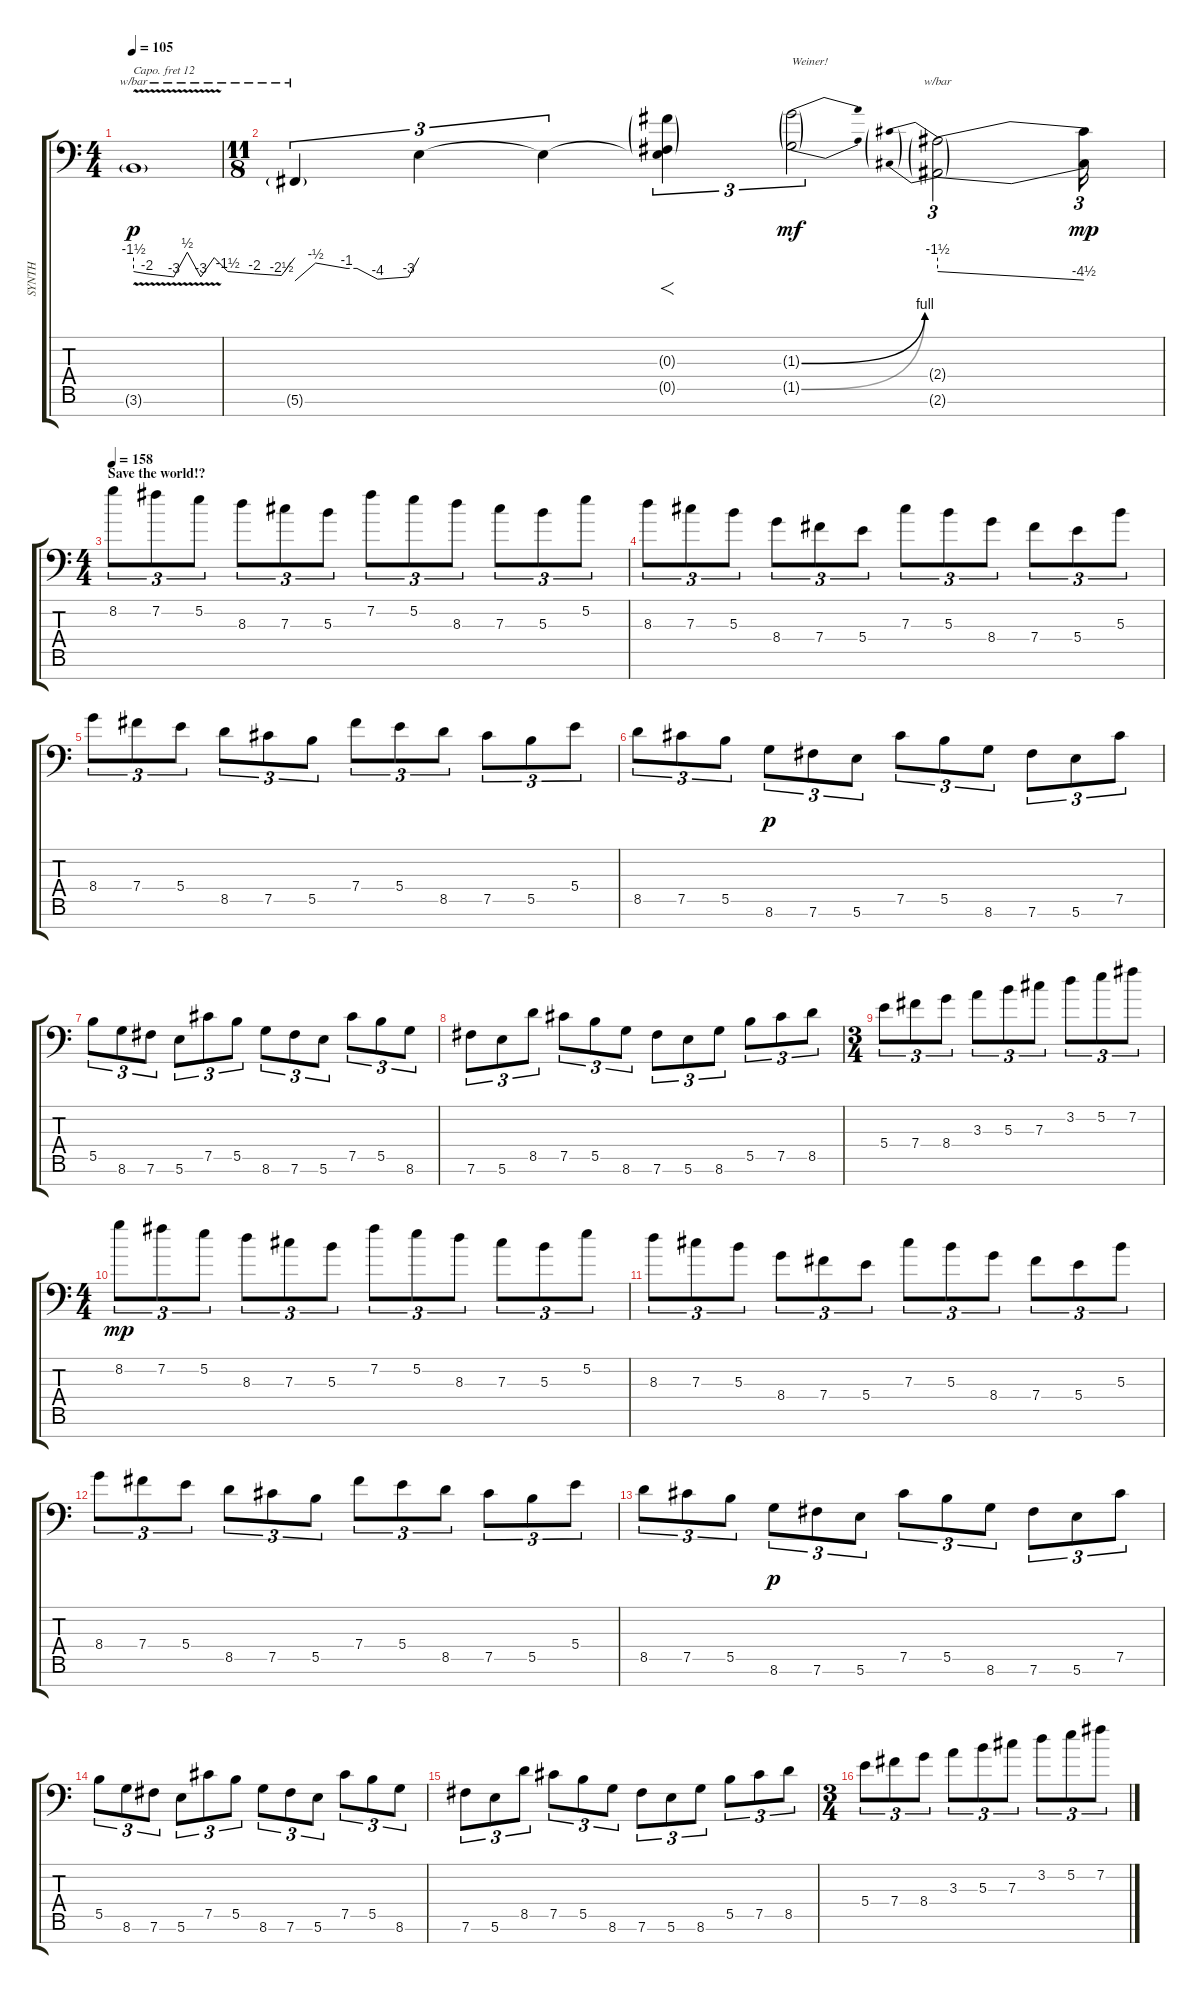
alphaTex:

\track ("SYNTH" "SYNTH") {instrument synthbrass2}
\staff {score tabs}
\capo 12
\tuning (Eb4 B3 Gb3 B2 Gb2 B1 B-1) {hide}
\ts (4 4)
\tempo 105
\clef f4
\ks c
3.6{v g}.1{tbe (custom default 0 -6 5 -8 15 -12 20 2 25 -12 30 0 35 -6 45 -8 55 -10 60 0) dy p} |
\ts (11 8)
5.6{g}.4{tu (3 2) tbe (custom default 0 -20 10 -2 25 -4 30 -4 40 -16 55 -12 60 0)} 5.6{t}.4{tu (3 2)} 5.6{t}.4{tu (3 2)} (0.3{g} 0.5{g} 5.6{t}).4{f tu (3 2)} (1.3{be (bend 0 0 60 4) g} 1.5{be (bend 0 0 60 4) g}).2{tu (3 2) txt "Weiner!" dy mf} (2.4{g} 2.6{g}).2{tu (3 2) tbe (predivedive default 0 -6 60 -18)} (2.4{t} 2.6{t}).16{tu (3 2) dy mp} |
\ts (4 4)
\section ("" "Save the world!?")
\tempo 158
8.2.8{tu (3 2)} 7.2.8{tu (3 2)} 5.2.8{tu (3 2)} 8.3.8{tu (3 2)} 7.3.8{tu (3 2)} 5.3.8{tu (3 2)} 7.2.8{tu (3 2)} 5.2.8{tu (3 2)} 8.3.8{tu (3 2)} 7.3.8{tu (3 2)} 5.3.8{tu (3 2)} 5.2.8{tu (3 2)} |
8.3.8{tu (3 2)} 7.3.8{tu (3 2)} 5.3.8{tu (3 2)} 8.4.8{tu (3 2)} 7.4.8{tu (3 2)} 5.4.8{tu (3 2)} 7.3.8{tu (3 2)} 5.3.8{tu (3 2)} 8.4.8{tu (3 2)} 7.4.8{tu (3 2)} 5.4.8{tu (3 2)} 5.3.8{tu (3 2)} |
8.4.8{tu (3 2)} 7.4.8{tu (3 2)} 5.4.8{tu (3 2)} 8.5.8{tu (3 2)} 7.5.8{tu (3 2)} 5.5.8{tu (3 2)} 7.4.8{tu (3 2)} 5.4.8{tu (3 2)} 8.5.8{tu (3 2)} 7.5.8{tu (3 2)} 5.5.8{tu (3 2)} 5.4.8{tu (3 2)} |
8.5.8{tu (3 2)} 7.5.8{tu (3 2)} 5.5.8{tu (3 2)} 8.6.8{tu (3 2) dy p} 7.6.8{tu (3 2)} 5.6.8{tu (3 2)} 7.5.8{tu (3 2)} 5.5.8{tu (3 2)} 8.6.8{tu (3 2)} 7.6.8{tu (3 2)} 5.6.8{tu (3 2)} 7.5.8{tu (3 2)} |
5.5.8{tu (3 2)} 8.6.8{tu (3 2)} 7.6.8{tu (3 2)} 5.6.8{tu (3 2)} 7.5.8{tu (3 2)} 5.5.8{tu (3 2)} 8.6.8{tu (3 2)} 7.6.8{tu (3 2)} 5.6.8{tu (3 2)} 7.5.8{tu (3 2)} 5.5.8{tu (3 2)} 8.6.8{tu (3 2)} |
7.6.8{tu (3 2)} 5.6.8{tu (3 2)} 8.5.8{tu (3 2)} 7.5.8{tu (3 2)} 5.5.8{tu (3 2)} 8.6.8{tu (3 2)} 7.6.8{tu (3 2)} 5.6.8{tu (3 2)} 8.6.8{tu (3 2)} 5.5.8{tu (3 2)} 7.5.8{tu (3 2)} 8.5.8{tu (3 2)} |
\ts (3 4)
5.4.8{tu (3 2)} 7.4.8{tu (3 2)} 8.4.8{tu (3 2)} 3.3.8{tu (3 2)} 5.3.8{tu (3 2)} 7.3.8{tu (3 2)} 3.2.8{tu (3 2)} 5.2.8{tu (3 2)} 7.2.8{tu (3 2)} |
\ts (4 4)
8.2.8{tu (3 2) dy mp} 7.2.8{tu (3 2)} 5.2.8{tu (3 2)} 8.3.8{tu (3 2)} 7.3.8{tu (3 2)} 5.3.8{tu (3 2)} 7.2.8{tu (3 2)} 5.2.8{tu (3 2)} 8.3.8{tu (3 2)} 7.3.8{tu (3 2)} 5.3.8{tu (3 2)} 5.2.8{tu (3 2)} |
8.3.8{tu (3 2)} 7.3.8{tu (3 2)} 5.3.8{tu (3 2)} 8.4.8{tu (3 2)} 7.4.8{tu (3 2)} 5.4.8{tu (3 2)} 7.3.8{tu (3 2)} 5.3.8{tu (3 2)} 8.4.8{tu (3 2)} 7.4.8{tu (3 2)} 5.4.8{tu (3 2)} 5.3.8{tu (3 2)} |
8.4.8{tu (3 2)} 7.4.8{tu (3 2)} 5.4.8{tu (3 2)} 8.5.8{tu (3 2)} 7.5.8{tu (3 2)} 5.5.8{tu (3 2)} 7.4.8{tu (3 2)} 5.4.8{tu (3 2)} 8.5.8{tu (3 2)} 7.5.8{tu (3 2)} 5.5.8{tu (3 2)} 5.4.8{tu (3 2)} |
8.5.8{tu (3 2)} 7.5.8{tu (3 2)} 5.5.8{tu (3 2)} 8.6.8{tu (3 2) dy p} 7.6.8{tu (3 2)} 5.6.8{tu (3 2)} 7.5.8{tu (3 2)} 5.5.8{tu (3 2)} 8.6.8{tu (3 2)} 7.6.8{tu (3 2)} 5.6.8{tu (3 2)} 7.5.8{tu (3 2)} |
5.5.8{tu (3 2)} 8.6.8{tu (3 2)} 7.6.8{tu (3 2)} 5.6.8{tu (3 2)} 7.5.8{tu (3 2)} 5.5.8{tu (3 2)} 8.6.8{tu (3 2)} 7.6.8{tu (3 2)} 5.6.8{tu (3 2)} 7.5.8{tu (3 2)} 5.5.8{tu (3 2)} 8.6.8{tu (3 2)} |
7.6.8{tu (3 2)} 5.6.8{tu (3 2)} 8.5.8{tu (3 2)} 7.5.8{tu (3 2)} 5.5.8{tu (3 2)} 8.6.8{tu (3 2)} 7.6.8{tu (3 2)} 5.6.8{tu (3 2)} 8.6.8{tu (3 2)} 5.5.8{tu (3 2)} 7.5.8{tu (3 2)} 8.5.8{tu (3 2)} |
\ts (3 4)
5.4.8{tu (3 2)} 7.4.8{tu (3 2)} 8.4.8{tu (3 2)} 3.3.8{tu (3 2)} 5.3.8{tu (3 2)} 7.3.8{tu (3 2)} 3.2.8{tu (3 2)} 5.2.8{tu (3 2)} 7.2.8{tu (3 2)}
